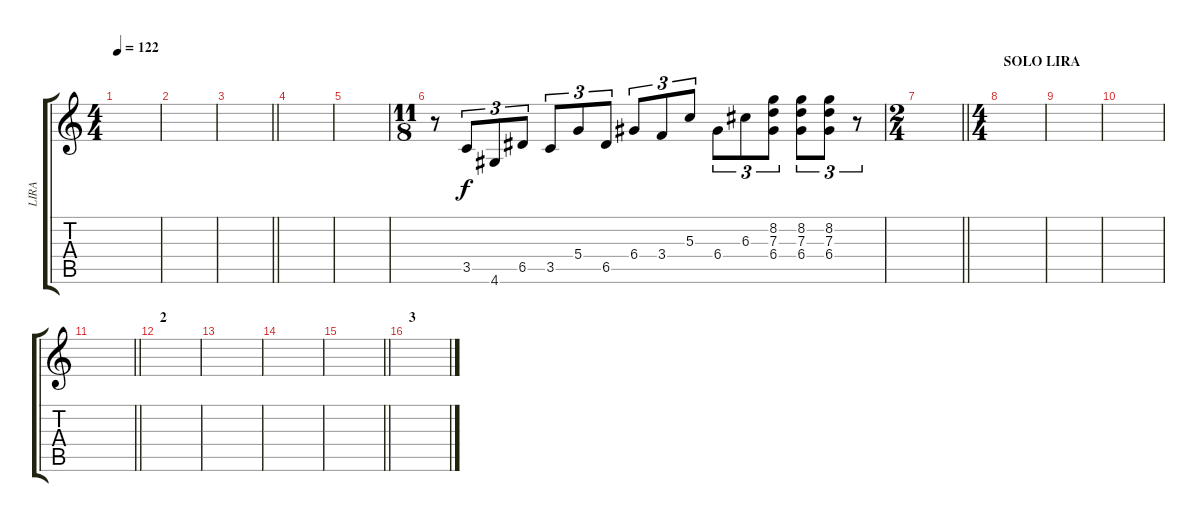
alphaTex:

\track ("LIRA" "LIRA") {instrument overdrivenguitar}
\staff {score tabs}
\tuning (E4 B3 G3 D3 A2 E2) {hide}
\ts (4 4)
\tempo 122
\clef g2
\ks c
|
|
\barLineRight lightlight
|
|
|
\ts (11 8)
r.8 3.5.8{tu (3 2)} 4.6.8{tu (3 2)} 6.5.8{tu (3 2)} 3.5.8{tu (3 2)} 5.4.8{tu (3 2)} 6.5.8{tu (3 2)} 6.4.8{tu (3 2)} 3.4.8{tu (3 2)} 5.3.8{tu (3 2)} 6.4.8{tu (3 2)} 6.3.8{tu (3 2)} (8.2 7.3 6.4).8{tu (3 2)} (8.2 7.3 6.4).8{tu (3 2)} (8.2 7.3 6.4).8{tu (3 2)} r.8{tu (3 2)} |
\ts (2 4)
\barLineRight lightlight
|
\ts (4 4)
\section ("" "SOLO LIRA")
|
|
|
\barLineRight lightlight
|
\section ("" "2")
|
|
|
\barLineRight lightlight
|
\section ("" "3")
